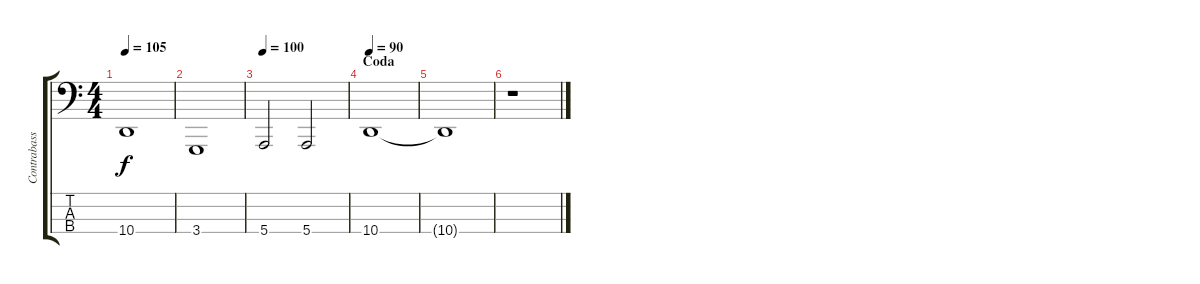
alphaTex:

\track ("Contrabass" "Contrabass") {instrument stringensemble1}
\staff {score tabs}
\tuning (G2 D2 A1 E1) {hide}
\ts (4 4)
\tempo 105
\clef f4
\ks c
10.4{t}.1{dy f} |
3.4.1 |
\tempo 100
5.4.2 5.4.2 |
\section ("" "Coda")
\tempo 90
10.4.1 |
10.4{t}.1 |
r.1
